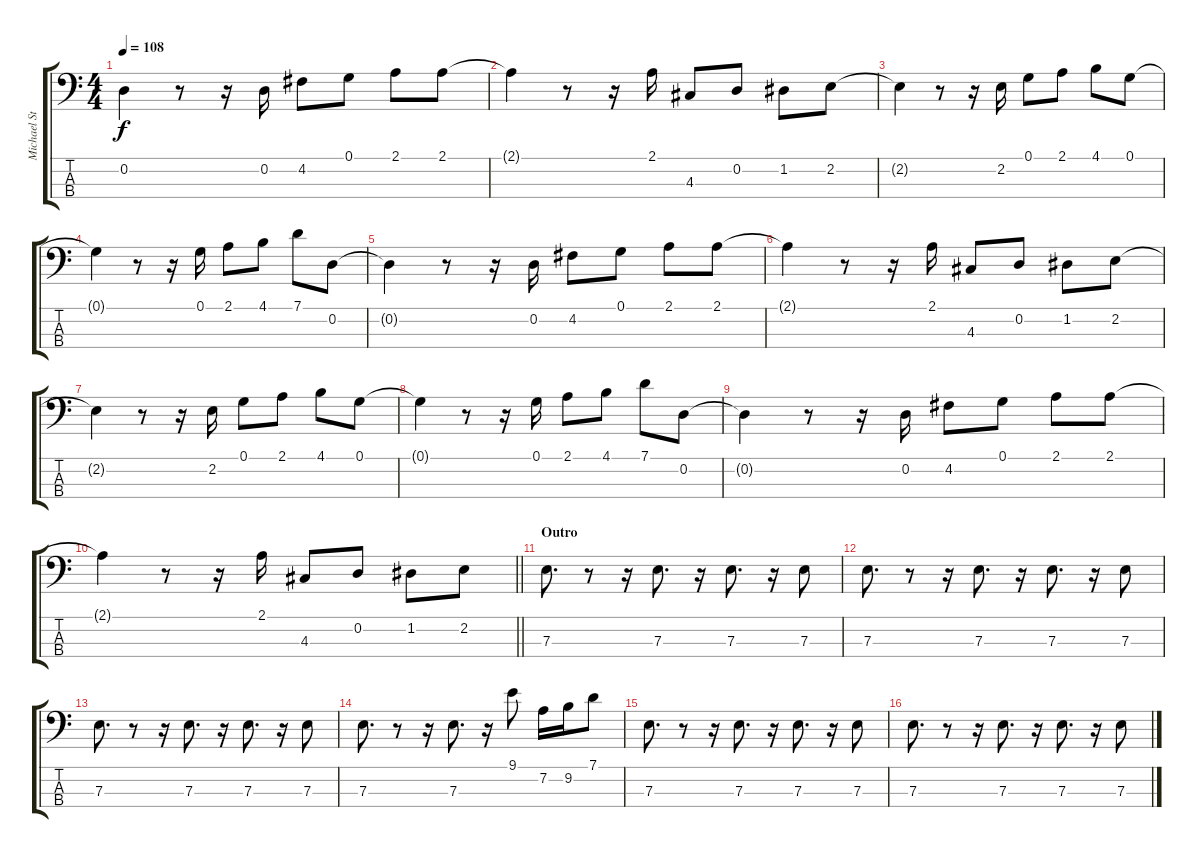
\track ("Michael Starr- Bass" "Michael St") {instrument electricbassfinger}
\staff {score tabs}
\tuning (G2 D2 A1 E1) {hide}
\ts (4 4)
\tempo 108
\clef f4
\ks c
0.2{t}.4{dy f} r.8 r.16 0.2.16 4.2.8 0.1.8 2.1.8 2.1.8 |
2.1{t}.4 r.8 r.16 2.1.16 4.3.8 0.2.8 1.2.8 2.2.8 |
2.2{t}.4 r.8 r.16 2.2.16 0.1.8 2.1.8 4.1.8 0.1.8 |
0.1{t}.4 r.8 r.16 0.1.16 2.1.8 4.1.8 7.1.8 0.2.8 |
0.2{t}.4 r.8 r.16 0.2.16 4.2.8 0.1.8 2.1.8 2.1.8 |
2.1{t}.4 r.8 r.16 2.1.16 4.3.8 0.2.8 1.2.8 2.2.8 |
2.2{t}.4 r.8 r.16 2.2.16 0.1.8 2.1.8 4.1.8 0.1.8 |
0.1{t}.4 r.8 r.16 0.1.16 2.1.8 4.1.8 7.1.8 0.2.8 |
0.2{t}.4 r.8 r.16 0.2.16 4.2.8 0.1.8 2.1.8 2.1.8 |
\barLineRight lightlight
2.1{t}.4 r.8 r.16 2.1.16 4.3.8 0.2.8 1.2.8 2.2.8 |
\section ("" "Outro")
7.3.8{d} r.8 r.16 7.3.8{d} r.16 7.3.8{d} r.16 7.3.8 |
7.3.8{d} r.8 r.16 7.3.8{d} r.16 7.3.8{d} r.16 7.3.8 |
7.3.8{d} r.8 r.16 7.3.8{d} r.16 7.3.8{d} r.16 7.3.8 |
7.3.8{d} r.8 r.16 7.3.8{d} r.16 9.1.8 7.2.16 9.2.16 7.1.8 |
7.3.8{d} r.8 r.16 7.3.8{d} r.16 7.3.8{d} r.16 7.3.8 |
7.3.8{d} r.8 r.16 7.3.8{d} r.16 7.3.8{d} r.16 7.3.8
